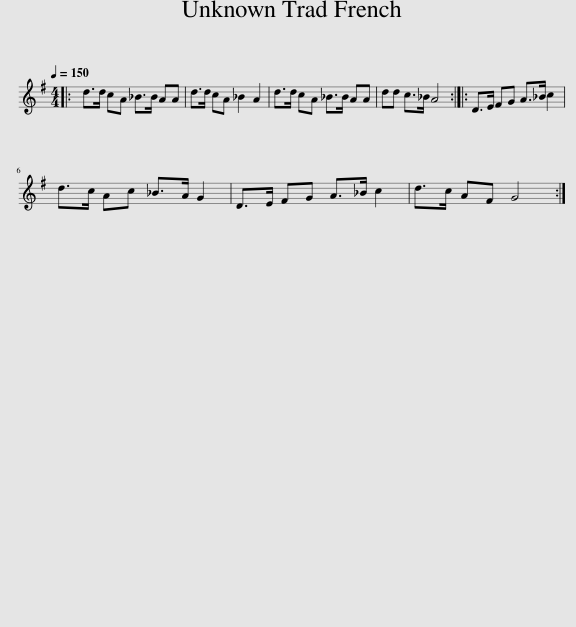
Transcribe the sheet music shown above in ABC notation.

X:1
L:1/8
Q:1/4=150
M:4/4
I:linebreak $
K:G
V:1 treble
V:1
|: d>d cA _B>B AA | d>d cA _B2 A2 | d>d cA _B>B AA | dd c>_B A4 :: D>E FG A>_B c2 |$ %5
 d>c Ac _B>A G2 | D>E FG A>_B c2 | d>c AF G4 :| %8
